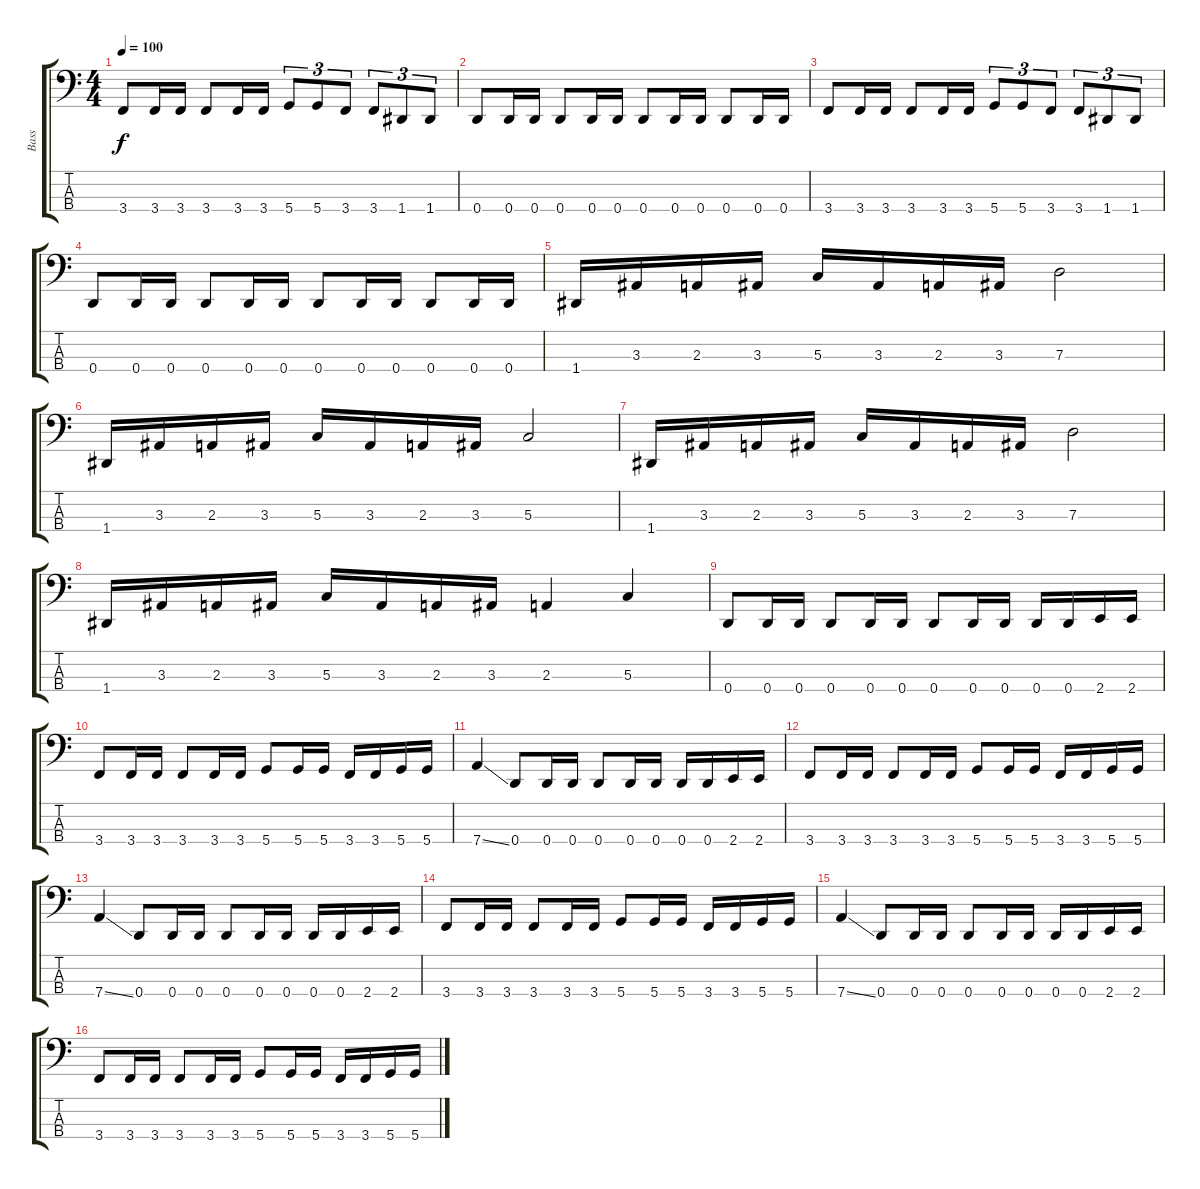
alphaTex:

\track ("Bass" "Bass") {instrument electricbassfinger}
\staff {score tabs}
\tuning (F2 C2 G1 D1) {hide}
\ts (4 4)
\tempo 100
\clef f4
\ks c
3.4.8{dy f} 3.4.16 3.4.16 3.4.8 3.4.16 3.4.16 5.4.8{tu (3 2)} 5.4.8{tu (3 2)} 3.4.8{tu (3 2)} 3.4.8{tu (3 2)} 1.4.8{tu (3 2)} 1.4.8{tu (3 2)} |
0.4.8 0.4.16 0.4.16 0.4.8 0.4.16 0.4.16 0.4.8 0.4.16 0.4.16 0.4.8 0.4.16 0.4.16 |
3.4.8 3.4.16 3.4.16 3.4.8 3.4.16 3.4.16 5.4.8{tu (3 2)} 5.4.8{tu (3 2)} 3.4.8{tu (3 2)} 3.4.8{tu (3 2)} 1.4.8{tu (3 2)} 1.4.8{tu (3 2)} |
0.4.8 0.4.16 0.4.16 0.4.8 0.4.16 0.4.16 0.4.8 0.4.16 0.4.16 0.4.8 0.4.16 0.4.16 |
1.4.16 3.3.16 2.3.16 3.3.16 5.3.16 3.3.16 2.3.16 3.3.16 7.3.2 |
1.4.16 3.3.16 2.3.16 3.3.16 5.3.16 3.3.16 2.3.16 3.3.16 5.3.2 |
1.4.16 3.3.16 2.3.16 3.3.16 5.3.16 3.3.16 2.3.16 3.3.16 7.3.2 |
1.4.16 3.3.16 2.3.16 3.3.16 5.3.16 3.3.16 2.3.16 3.3.16 2.3.4 5.3.4 |
0.4.8 0.4.16 0.4.16 0.4.8 0.4.16 0.4.16 0.4.8 0.4.16 0.4.16 0.4.16 0.4.16 2.4.16 2.4.16 |
3.4.8 3.4.16 3.4.16 3.4.8 3.4.16 3.4.16 5.4.8 5.4.16 5.4.16 3.4.16 3.4.16 5.4.16 5.4.16 |
7.4{ss}.4 0.4.8 0.4.16 0.4.16 0.4.8 0.4.16 0.4.16 0.4.16 0.4.16 2.4.16 2.4.16 |
3.4.8 3.4.16 3.4.16 3.4.8 3.4.16 3.4.16 5.4.8 5.4.16 5.4.16 3.4.16 3.4.16 5.4.16 5.4.16 |
7.4{ss}.4 0.4.8 0.4.16 0.4.16 0.4.8 0.4.16 0.4.16 0.4.16 0.4.16 2.4.16 2.4.16 |
3.4.8 3.4.16 3.4.16 3.4.8 3.4.16 3.4.16 5.4.8 5.4.16 5.4.16 3.4.16 3.4.16 5.4.16 5.4.16 |
7.4{ss}.4 0.4.8 0.4.16 0.4.16 0.4.8 0.4.16 0.4.16 0.4.16 0.4.16 2.4.16 2.4.16 |
3.4.8 3.4.16 3.4.16 3.4.8 3.4.16 3.4.16 5.4.8 5.4.16 5.4.16 3.4.16 3.4.16 5.4.16 5.4.16
